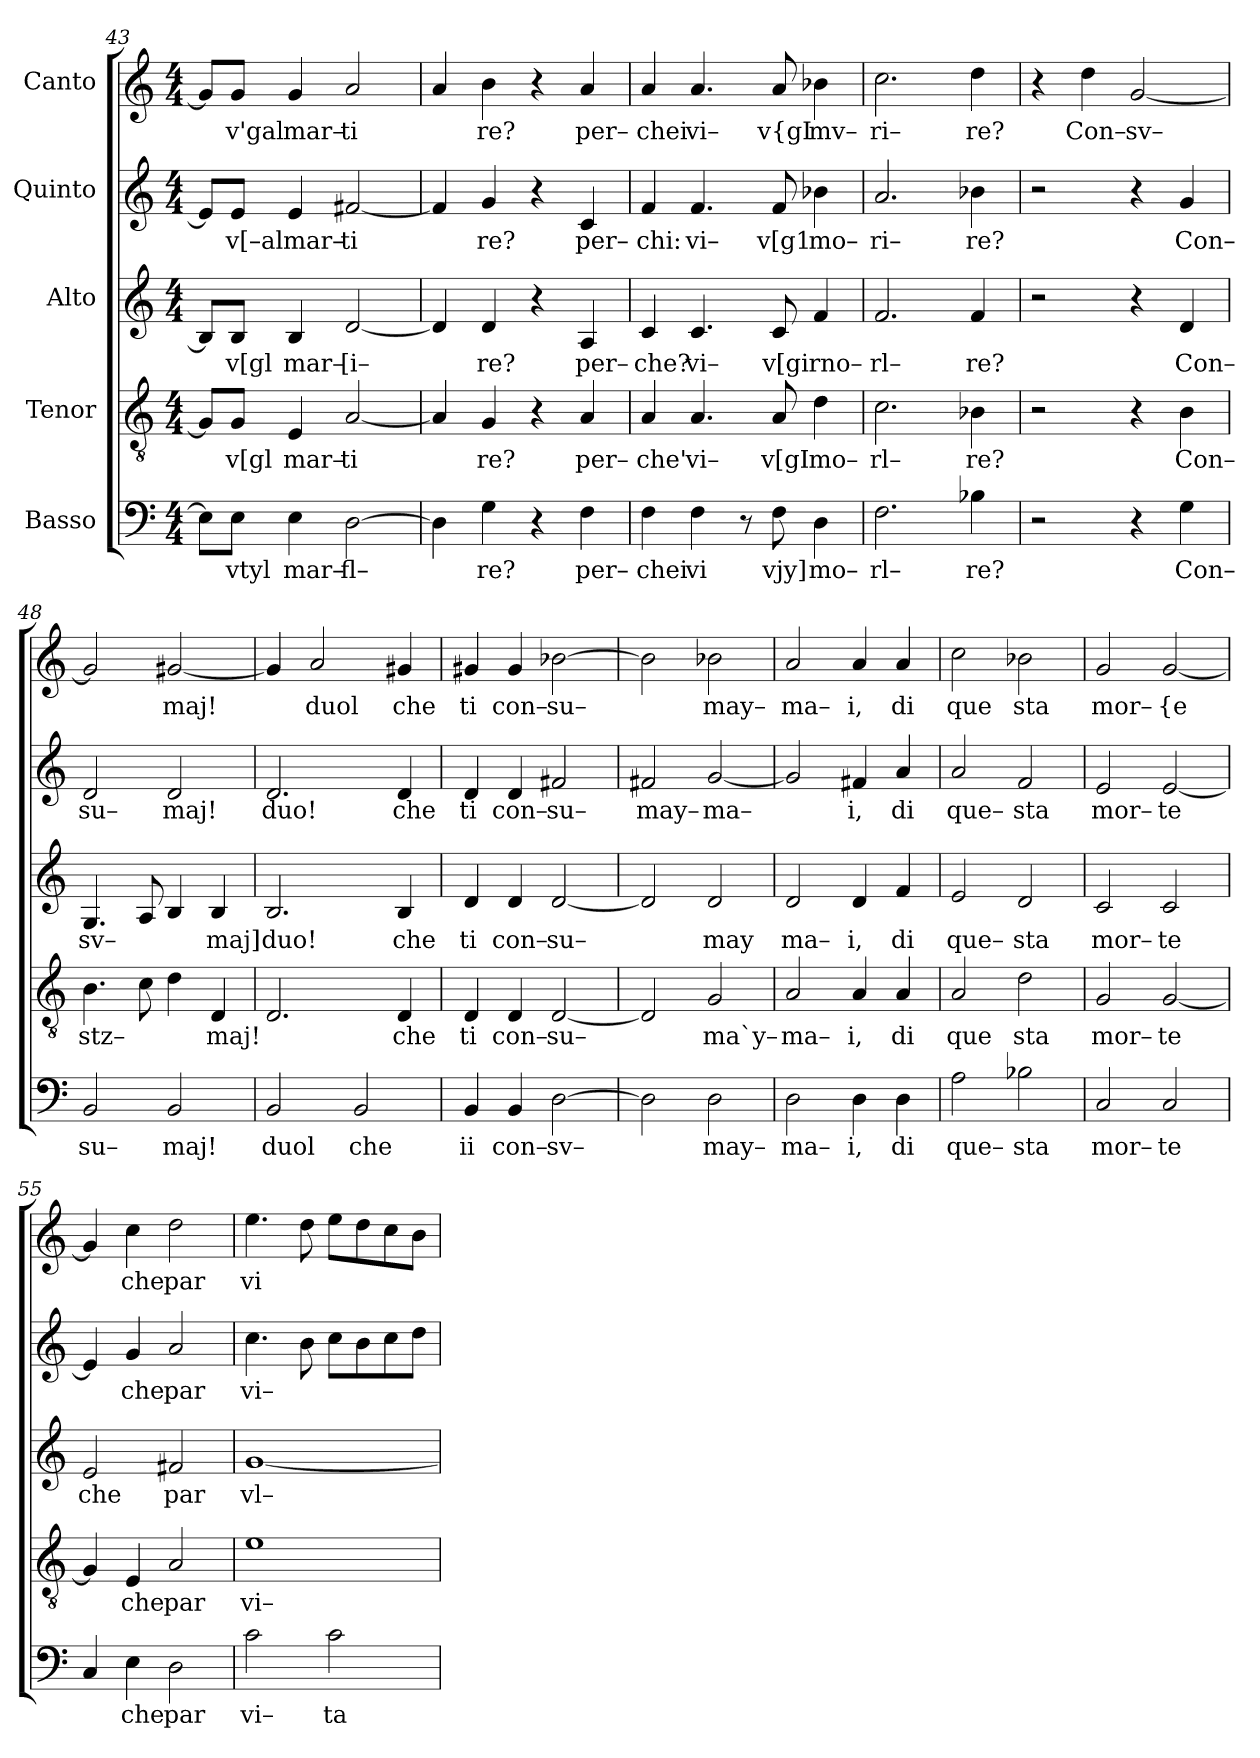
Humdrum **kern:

**kern	**text	**kern	**text	**kern	**text	**kern	**text	**kern	**text
*part5	*part5	*part4	*part4	*part3	*part3	*part2	*part2	*part1	*part1
*staff5	*staff5	*staff4	*staff4	*staff3	*staff3	*staff2	*staff2	*staff1	*staff1
*I"Basso	*	*I"Tenor	*	*I"Alto	*	*I"Quinto	*	*I"Canto	*
*clefF4	*	*clefGv2	*	*clefG2	*	*clefG2	*	*clefG2	*
*k[]	*	*k[]	*	*k[]	*	*k[]	*	*k[]	*
*M4/4	*	*M4/4	*	*M4/4	*	*M4/4	*	*M4/4	*
=43	=43	=43	=43	=43	=43	=43	=43	=43	=43
8E\L]	.	8G/L]	.	8B/L]	.	8e/L]	.	8g/L]	.
!	!LO:LY:b	!	!LO:LY:b	!	!LO:LY:b	!	!LO:LY:b	!	!LO:LY:b
8E\J	vtyl	8G/J	v[gl	8B/J	v[gl	8e/J	v[–al	8g/J	v'gal
!	!LO:LY:b	!	!LO:LY:b	!	!LO:LY:b	!	!LO:LY:b	!	!LO:LY:b
4E\	mar–	4E/	mar–	4B/	mar–	4e/	mar–	4g/	mar–
!	!LO:LY:b	!	!LO:LY:b	!	!LO:LY:b	!	!LO:LY:b	!	!LO:LY:b
[2D\	fl–	[2A/	ti	[2d/	[i–	[2f#X/	ti	2a/	ti
=44	=44	=44	=44	=44	=44	=44	=44	=44	=44
4D\]	.	4A/]	.	4d/]	.	4f#/]	.	4a/	.
!	!LO:LY:b	!	!LO:LY:b	!	!LO:LY:b	!	!LO:LY:b	!	!LO:LY:b
4G\	re?	4G/	re?	4d/	re?	4g/	re?	4b\	re?
4r	.	4r	.	4r	.	4r	.	4r	.
!	!LO:LY:b	!	!LO:LY:b	!	!LO:LY:b	!	!LO:LY:b	!	!LO:LY:b
4F\	per–	4A/	per–	4A/	per–	4c/	per–	4a/	per–
=45	=45	=45	=45	=45	=45	=45	=45	=45	=45
!	!LO:LY:b	!	!LO:LY:b	!	!LO:LY:b	!	!LO:LY:b	!	!LO:LY:b
4F\	chei	4A/	che'	4c/	che?	4f/	chi:	4a/	chei
!	!LO:LY:b	!	!LO:LY:b	!	!LO:LY:b	!	!LO:LY:b	!	!LO:LY:b
4F\	vi	4.A/	vi–	4.c/	vi–	4.f/	vi–	4.a/	vi–
8r	.	.	.	.	.	.	.	.	.
!	!LO:LY:b	!	!LO:LY:b	!	!LO:LY:b	!	!LO:LY:b	!	!LO:LY:b
8F\	vjy]	8A/	v[gI	8c/	v[gi	8f/	v[g1	8a/	v{gI
!	!LO:LY:b	!	!LO:LY:b	!	!LO:LY:b	!	!LO:LY:b	!	!LO:LY:b
4D\	mo–	4d\	mo–	4f/	rno–	4b-X\	mo–	4b-X\	mv–
=46	=46	=46	=46	=46	=46	=46	=46	=46	=46
!	!LO:LY:b	!	!LO:LY:b	!	!LO:LY:b	!	!LO:LY:b	!	!LO:LY:b
2.F\	rl–	2.c\	rl–	2.f/	rl–	2.a/	ri–	2.cc\	ri–
!	!LO:LY:b	!	!LO:LY:b	!	!LO:LY:b	!	!LO:LY:b	!	!LO:LY:b
4B-X\	re?	4B-X\	re?	4f/	re?	4b-X\	re?	4dd\	re?
=47	=47	=47	=47	=47	=47	=47	=47	=47	=47
2r	.	2r	.	2r	.	2r	.	4r	.
!	!	!	!	!	!	!	!	!	!LO:LY:b
.	.	.	.	.	.	.	.	4dd\	Con–
!	!	!	!	!	!	!	!	!	!LO:LY:b
4r	.	4r	.	4r	.	4r	.	[2g/	sv–
!	!LO:LY:b	!	!LO:LY:b	!	!LO:LY:b	!	!LO:LY:b	!	!
4G\	Con–	4B\	Con–	4d/	Con–	4g/	Con–	.	.
=48	=48	=48	=48	=48	=48	=48	=48	=48	=48
!	!LO:LY:b	!	!LO:LY:b	!	!LO:LY:b	!	!LO:LY:b	!	!
2BB/	su–	4.B\	stz–	4.G/	sv–	2d/	su–	2g/]	.
.	.	8c\	.	8A/	.	.	.	.	.
!	!LO:LY:b	!	!	!	!	!	!LO:LY:b	!	!LO:LY:b
2BB/	maj!	4d\	.	4B/	.	2d/	maj!	[2g#X/	maj!
!	!	!	!LO:LY:b	!	!LO:LY:b	!	!	!	!
.	.	4D/	maj!	4B/	maj]	.	.	.	.
=49	=49	=49	=49	=49	=49	=49	=49	=49	=49
!	!LO:LY:b	!	!	!	!LO:LY:b	!	!LO:LY:b	!	!
2BB/	duol	2.D/	.	2.B/	duo!	2.d/	duo!	4g#/]	.
!	!	!	!	!	!	!	!	!	!LO:LY:b
.	.	.	.	.	.	.	.	2a/	duol
!	!LO:LY:b	!	!	!	!	!	!	!	!
2BB/	che	.	.	.	.	.	.	.	.
!	!	!	!LO:LY:b	!	!LO:LY:b	!	!LO:LY:b	!	!LO:LY:b
.	.	4D/	che	4B/	che	4d/	che	4g#X/	che
=50	=50	=50	=50	=50	=50	=50	=50	=50	=50
!	!LO:LY:b	!	!LO:LY:b	!	!LO:LY:b	!	!LO:LY:b	!	!LO:LY:b
4BB/	ii	4D/	ti	4d/	ti	4d/	ti	4g#X/	ti
!	!LO:LY:b	!	!LO:LY:b	!	!LO:LY:b	!	!LO:LY:b	!	!LO:LY:b
4BB/	con–	4D/	con–	4d/	con–	4d/	con–	4g#/	con–
!	!LO:LY:b	!	!LO:LY:b	!	!LO:LY:b	!	!LO:LY:b	!	!LO:LY:b
[2D\	sv–	[2D/	su–	[2d/	su–	2f#X/	su–	[2b-X\	su–
=51	=51	=51	=51	=51	=51	=51	=51	=51	=51
!	!	!	!	!	!	!	!LO:LY:b	!	!
2D\]	.	2D/]	.	2d/]	.	2f#X/	may–	2b-\]	.
!	!LO:LY:b	!	!LO:LY:b	!	!LO:LY:b	!	!LO:LY:b	!	!LO:LY:b
2D\	may–	2G/	ma`y–	2d/	may	[2g/	ma–	2b-X\	may–
=52	=52	=52	=52	=52	=52	=52	=52	=52	=52
!	!LO:LY:b	!	!LO:LY:b	!	!LO:LY:b	!	!	!	!LO:LY:b
2D\	ma–	2A/	ma–	2d/	ma–	2g/]	.	2a/	ma–
!	!LO:LY:b	!	!LO:LY:b	!	!LO:LY:b	!	!LO:LY:b	!	!LO:LY:b
4D\	i,	4A/	i,	4d/	i,	4f#X/	i,	4a/	i,
!	!LO:LY:b	!	!LO:LY:b	!	!LO:LY:b	!	!LO:LY:b	!	!LO:LY:b
4D\	di	4A/	di	4f/	di	4a/	di	4a/	di
=53	=53	=53	=53	=53	=53	=53	=53	=53	=53
!	!LO:LY:b	!	!LO:LY:b	!	!LO:LY:b	!	!LO:LY:b	!	!LO:LY:b
2A\	que–	2A/	que	2e/	que–	2a/	que–	2cc\	que
!	!LO:LY:b	!	!LO:LY:b	!	!LO:LY:b	!	!LO:LY:b	!	!LO:LY:b
2B-X\	sta	2d\	sta	2d/	sta	2f/	sta	2b-X\	sta
=54	=54	=54	=54	=54	=54	=54	=54	=54	=54
!	!LO:LY:b	!	!LO:LY:b	!	!LO:LY:b	!	!LO:LY:b	!	!LO:LY:b
2C/	mor–	2G/	mor–	2c/	mor–	2e/	mor–	2g/	mor–
!	!LO:LY:b	!	!LO:LY:b	!	!LO:LY:b	!	!LO:LY:b	!	!LO:LY:b
2C/	te	[2G/	te	2c/	te	[2e/	te	[2g/	{e
=55	=55	=55	=55	=55	=55	=55	=55	=55	=55
!	!	!	!	!	!LO:LY:b	!	!	!	!
4C/	.	4G/]	.	2e/	che	4e/]	.	4g/]	.
!	!LO:LY:b	!	!LO:LY:b	!	!	!	!LO:LY:b	!	!LO:LY:b
4E\	che	4E/	che	.	.	4g/	che	4cc\	che
!	!LO:LY:b	!	!LO:LY:b	!	!LO:LY:b	!	!LO:LY:b	!	!LO:LY:b
2D\	par	2A/	par	2f#X/	par	2a/	par	2dd\	par
=56	=56	=56	=56	=56	=56	=56	=56	=56	=56
!	!LO:LY:b	!	!LO:LY:b	!	!LO:LY:b	!	!LO:LY:b	!	!LO:LY:b
2c\	vi–	1e	vi–	[1g	vl–	4.cc\	vi–	4.ee\	vi
.	.	.	.	.	.	8b\	.	8dd\	.
!	!LO:LY:b	!	!	!	!	!	!	!	!
2c\	ta	.	.	.	.	8cc\L	.	8ee\L	.
.	.	.	.	.	.	8b\	.	8dd\	.
.	.	.	.	.	.	8cc\	.	8cc\	.
.	.	.	.	.	.	8dd\J	.	8b\J	.
=	=	=	=	=	=	=	=	=	=
*-	*-	*-	*-	*-	*-	*-	*-	*-	*-
